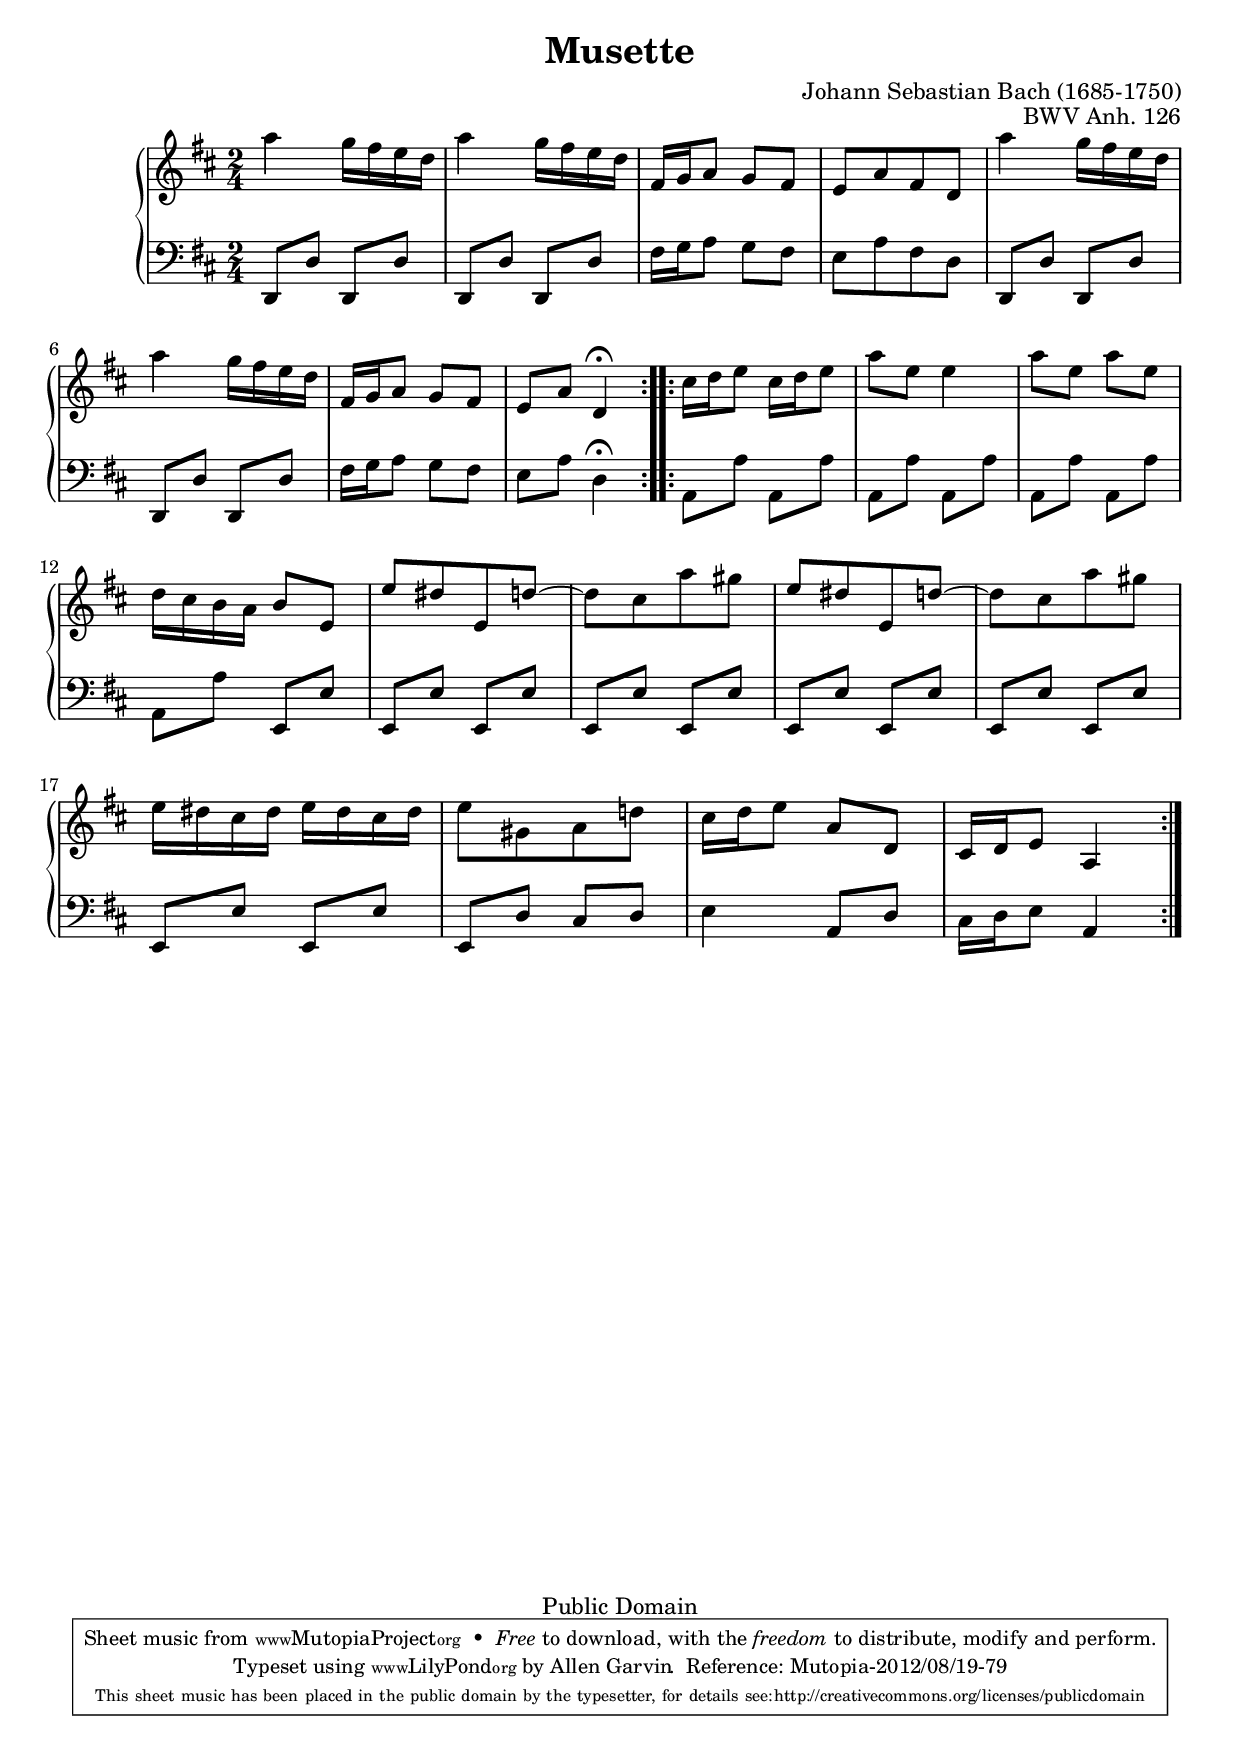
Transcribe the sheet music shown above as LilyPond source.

\header {
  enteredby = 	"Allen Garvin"
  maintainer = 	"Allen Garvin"
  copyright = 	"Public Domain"
  filename = 	"anna-magdalena-22.ly"
  title = 	"Musette"
  opus = 	"BWV Anh. 126"
  composer =	"Johann Sebastian Bach (1685-1750)"
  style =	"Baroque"
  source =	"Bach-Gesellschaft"
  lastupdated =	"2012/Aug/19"

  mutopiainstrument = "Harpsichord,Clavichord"
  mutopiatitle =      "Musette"
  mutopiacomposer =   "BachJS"
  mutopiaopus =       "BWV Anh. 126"
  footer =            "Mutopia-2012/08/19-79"
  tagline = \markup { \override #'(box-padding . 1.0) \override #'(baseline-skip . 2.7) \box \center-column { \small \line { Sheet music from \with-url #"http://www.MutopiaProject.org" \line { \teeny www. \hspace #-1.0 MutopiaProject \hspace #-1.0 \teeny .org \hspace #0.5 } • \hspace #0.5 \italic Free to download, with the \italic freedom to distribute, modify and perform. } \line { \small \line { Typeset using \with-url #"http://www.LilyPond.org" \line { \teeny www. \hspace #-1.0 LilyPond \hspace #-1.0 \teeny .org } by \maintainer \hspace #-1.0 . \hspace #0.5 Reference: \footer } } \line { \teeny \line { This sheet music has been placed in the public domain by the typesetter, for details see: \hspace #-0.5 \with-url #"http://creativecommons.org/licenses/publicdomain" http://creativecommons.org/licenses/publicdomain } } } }
}

\version "2.16.0"

voiceone =  \relative c'' {
  \clef "treble"
  \key d \major
  \time 2/4

  \repeat "volta" 2 {
    a'4  g16[ fis e d] |
    a'4  g16[ fis e d] |
     fis,16[ g a8]  g[ fis] |
     e[ a fis d] |
    a''4  g16[ fis e d] |
    a'4  g16[ fis e d] |
     fis,16[ g a8]  g[ fis] |
     e[ a] d,4\fermata |
  }
  \repeat "volta" 2 {
     cis'16[ d e8]  cis16[ d e8] |
     a[ e] e4 |
     a8[ e]  a[ e] | \break
     d16[ cis b a]  b8[ e,] |
     e'[ dis e, d'] ~ |
     d[ cis a' gis] |
     e[ dis e, d'] ~ |
     d[ cis a' gis] | \break
     e16[ dis cis dis]  e[ dis cis dis] |
     e8[ gis, a d!] |
     cis16[ d e8]  a,[ d,] |
     cis16[ d e8] a,4 |
  }
}

voicetwo =  \relative c, {
  \clef "bass"
  \time 2/4
  \key d \major

  \repeat "volta" 2 {
     d8[ d']  d,[ d']
     d,[ d']  d,[ d'] |
     fis16[ g a8]  g[ fis] |
     e[ a fis d] |
     d,[ d']  d,[ d'] |
     d,[ d']  d,[ d'] |
     fis16[ g a8]  g[ fis] |
     e[ a] d,4\fermata |
  }
  \repeat "volta" 2 {
     a8[ a']  a,[ a'] |
     a,[ a']  a,[ a'] |
     a,[ a']  a,[ a'] |
     a,[ a']  e,[ e'] |
     e,[ e']  e,[ e'] |
     e,[ e']  e,[ e'] |
     e,[ e']  e,[ e'] |
     e,[ e']  e,[ e'] |
     e,[ e']  e,[ e'] |
     e,[ d']  cis[ d] |
    e4  a,8[ d] |
     cis16[ d e8] a,4 |
  }
}
  
\score {
   \context GrandStaff << 
    \context Staff = "one" <<
      \voiceone
    >>
    \context Staff = "two" <<
      \voicetwo
    >>
  >>

  \layout{}
  
  \midi {
    \tempo 4 = 120
    }


}
